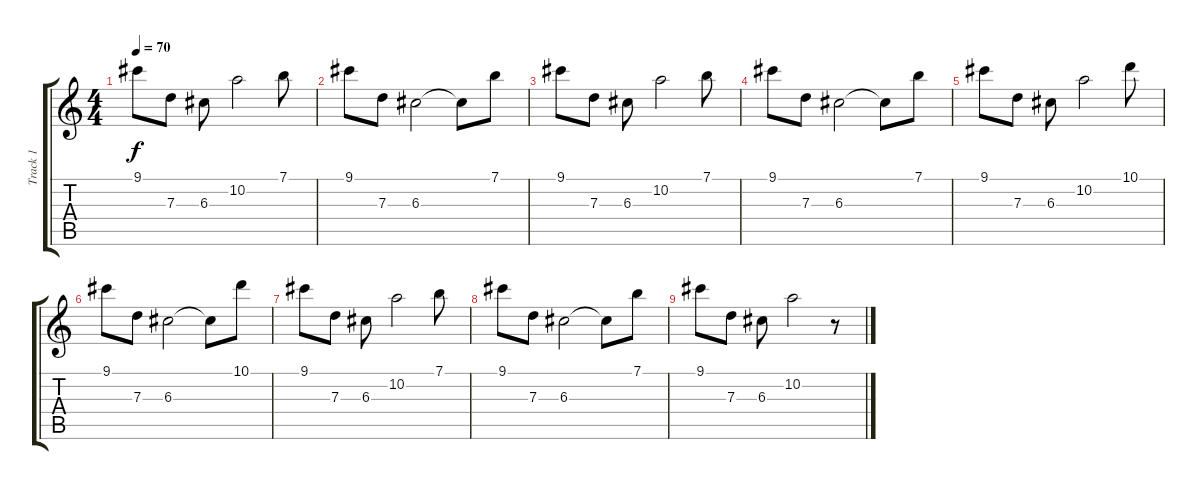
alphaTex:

\track ("Track 1" "Track 1") {instrument electricguitarjazz}
\staff {score tabs}
\tuning (E4 B3 G3 D3 A2 E2) {hide}
\ts (4 4)
\tempo 70
\clef g2
\ks c
9.1.8{dy f} 7.3.8 6.3.8 10.2.2 7.1.8 |
9.1.8 7.3.8 6.3.2 6.3{t}.8 7.1.8 |
9.1.8 7.3.8 6.3.8 10.2.2 7.1.8 |
9.1.8 7.3.8 6.3.2 6.3{t}.8 7.1.8 |
9.1.8 7.3.8 6.3.8 10.2.2 10.1.8 |
9.1.8 7.3.8 6.3.2 6.3{t}.8 10.1.8 |
9.1.8 7.3.8 6.3.8 10.2.2 7.1.8 |
9.1.8 7.3.8 6.3.2 6.3{t}.8 7.1.8 |
9.1.8 7.3.8 6.3.8 10.2.2 r.8
